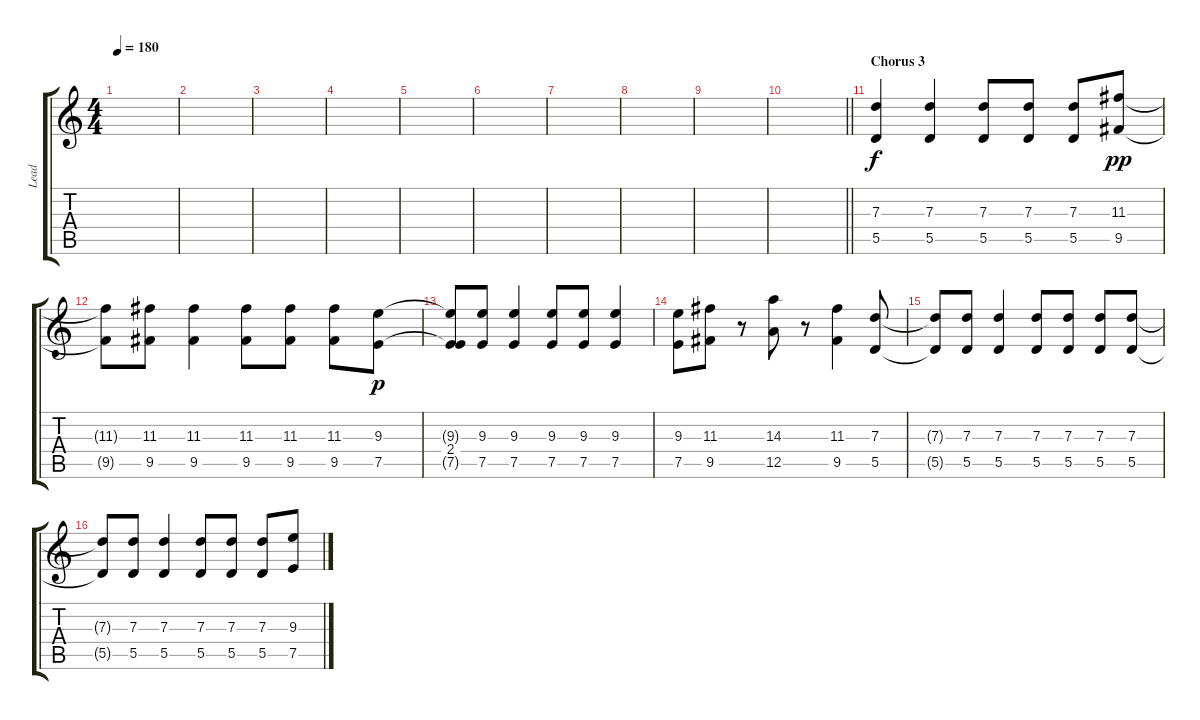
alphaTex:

\track ("Lead" "Lead") {instrument distortionguitar}
\staff {score tabs}
\tuning (E4 B3 G3 D3 A2 D2) {hide}
\ts (4 4)
\tempo 180
\clef g2
\ks c
|
|
|
|
|
|
|
|
|
\barLineRight lightlight
|
\section ("" "Chorus 3")
(7.3 5.5).4 (7.3 5.5).4 (7.3 5.5).8 (7.3 5.5).8 (7.3 5.5).8 (11.3 9.5).8{dy pp} |
(11.3{t} 9.5{t}).8 (11.3 9.5).8 (11.3 9.5).4 (11.3 9.5).8 (11.3 9.5).8 (11.3 9.5).8 (9.3 7.5).8{dy p} |
(9.3{t} 2.4 7.5{t}).8 (9.3 7.5).8 (9.3 7.5).4 (9.3 7.5).8 (9.3 7.5).8 (9.3 7.5).4 |
(9.3 7.5).8 (11.3 9.5).8 r.8 (14.3 12.5).8 r.8 (11.3 9.5).4 (7.3 5.5).8 |
(7.3{t} 5.5{t}).8 (7.3 5.5).8 (7.3 5.5).4 (7.3 5.5).8 (7.3 5.5).8 (7.3 5.5).8 (7.3 5.5).8 |
(7.3{t} 5.5{t}).8 (7.3 5.5).8 (7.3 5.5).4 (7.3 5.5).8 (7.3 5.5).8 (7.3 5.5).8 (9.3 7.5).8
